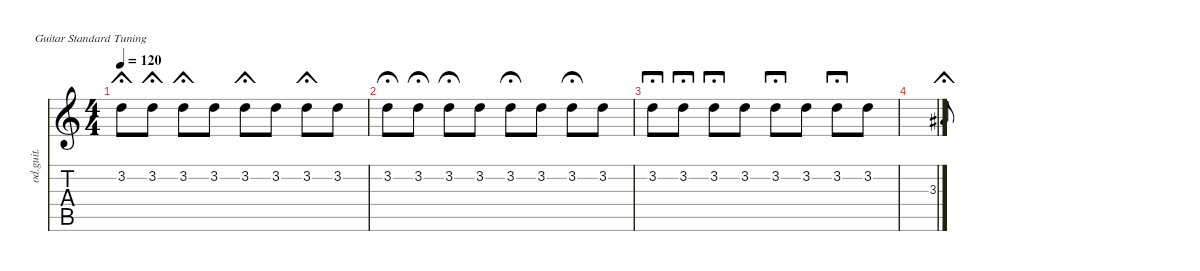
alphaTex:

\defaultSystemsLayout 4
\hideDynamics
\bracketExtendMode nobrackets
\otherSystemsTrackNameOrientation horizontal
\track ("Overdriven Guitar" "od.guit.") {instrument overdrivenguitar}
\staff {score tabs}
\tuning (E4 B3 G3 D3 A2 E2)
\ts (4 4)
\tempo 120
\clef g2
\ks c
3.2.8{dy mf fermata (short 0) instrument overdrivenguitar beam Down} 3.2.8{fermata (short 0) beam Down} 3.2.8{fermata (short 0.26) beam Down} 3.2.8{beam Down} 3.2.8{fermata (short 0.5) beam Down} 3.2.8{beam Down} 3.2.8{fermata (short 1) beam Down} 3.2.8{beam Down} |
3.2.8{fermata (medium 0) beam Down} 3.2.8{fermata (medium 0.5) beam Down} 3.2.8{fermata (medium 0.26) beam Down} 3.2.8{beam Down} 3.2.8{fermata (medium 0.5) beam Down} 3.2.8{beam Down} 3.2.8{fermata (medium 1) beam Down} 3.2.8{beam Down} |
3.2.8{fermata (long 1) beam Down} 3.2.8{fermata (long 1) beam Down} 3.2.8{fermata (long 0.5) beam Down} 3.2.8{beam Down} 3.2.8{fermata (long 0.21) beam Down} 3.2.8{beam Down} 3.2.8{fermata (long 0) beam Down} 3.2.8{beam Down} |
3.3{acc #}.8{gr onbeat fermata (short 0) beam Up}
